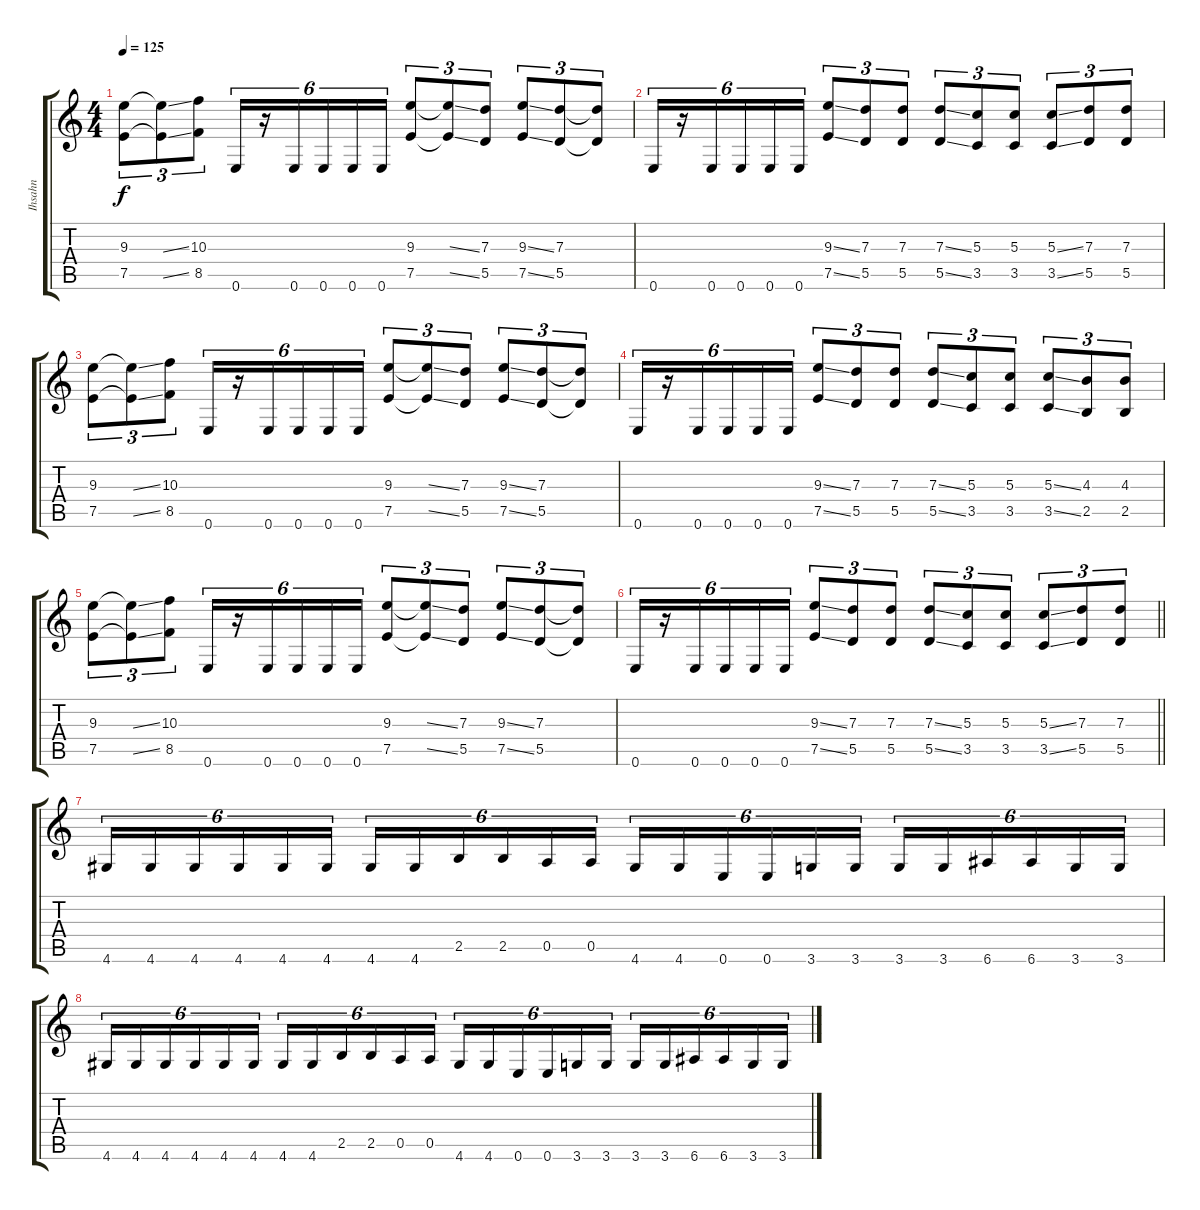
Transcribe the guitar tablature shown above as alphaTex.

\track ("Ihsahn" "Ihsahn") {instrument distortionguitar}
\staff {score tabs}
\tuning (E4 B3 G3 D3 A2 E2) {hide}
\ts (4 4)
\tempo 125
\clef g2
\ks c
(9.3 7.5).8{tu (3 2) dy f} (9.3{ss t} 7.5{ss t}).8{tu (3 2)} (10.3 8.5).8{tu (3 2)} 0.6.16{tu (6 4)} r.16{tu (6 4)} 0.6.16{tu (6 4)} 0.6.16{tu (6 4)} 0.6.16{tu (6 4)} 0.6.16{tu (6 4)} (9.3 7.5).8{tu (3 2)} (9.3{ss t} 7.5{ss t}).8{tu (3 2)} (7.3 5.5).8{tu (3 2)} (9.3{ss} 7.5{ss}).8{tu (3 2)} (7.3 5.5).8{tu (3 2)} (7.3{t} 5.5{t}).8{tu (3 2)} |
0.6.16{tu (6 4)} r.16{tu (6 4)} 0.6.16{tu (6 4)} 0.6.16{tu (6 4)} 0.6.16{tu (6 4)} 0.6.16{tu (6 4)} (9.3{ss} 7.5{ss}).8{tu (3 2)} (7.3 5.5).8{tu (3 2)} (7.3 5.5).8{tu (3 2)} (7.3{ss} 5.5{ss}).8{tu (3 2)} (5.3 3.5).8{tu (3 2)} (5.3 3.5).8{tu (3 2)} (5.3{ss} 3.5{ss}).8{tu (3 2)} (7.3 5.5).8{tu (3 2)} (7.3 5.5).8{tu (3 2)} |
(9.3 7.5).8{tu (3 2)} (9.3{ss t} 7.5{ss t}).8{tu (3 2)} (10.3 8.5).8{tu (3 2)} 0.6.16{tu (6 4)} r.16{tu (6 4)} 0.6.16{tu (6 4)} 0.6.16{tu (6 4)} 0.6.16{tu (6 4)} 0.6.16{tu (6 4)} (9.3 7.5).8{tu (3 2)} (9.3{ss t} 7.5{ss t}).8{tu (3 2)} (7.3 5.5).8{tu (3 2)} (9.3{ss} 7.5{ss}).8{tu (3 2)} (7.3 5.5).8{tu (3 2)} (7.3{t} 5.5{t}).8{tu (3 2)} |
0.6.16{tu (6 4)} r.16{tu (6 4)} 0.6.16{tu (6 4)} 0.6.16{tu (6 4)} 0.6.16{tu (6 4)} 0.6.16{tu (6 4)} (9.3{ss} 7.5{ss}).8{tu (3 2)} (7.3 5.5).8{tu (3 2)} (7.3 5.5).8{tu (3 2)} (7.3{ss} 5.5{ss}).8{tu (3 2)} (5.3 3.5).8{tu (3 2)} (5.3 3.5).8{tu (3 2)} (5.3{ss} 3.5{ss}).8{tu (3 2)} (4.3 2.5).8{tu (3 2)} (4.3 2.5).8{tu (3 2)} |
(9.3 7.5).8{tu (3 2)} (9.3{ss t} 7.5{ss t}).8{tu (3 2)} (10.3 8.5).8{tu (3 2)} 0.6.16{tu (6 4)} r.16{tu (6 4)} 0.6.16{tu (6 4)} 0.6.16{tu (6 4)} 0.6.16{tu (6 4)} 0.6.16{tu (6 4)} (9.3 7.5).8{tu (3 2)} (9.3{ss t} 7.5{ss t}).8{tu (3 2)} (7.3 5.5).8{tu (3 2)} (9.3{ss} 7.5{ss}).8{tu (3 2)} (7.3 5.5).8{tu (3 2)} (7.3{t} 5.5{t}).8{tu (3 2)} |
\barLineRight lightlight
0.6.16{tu (6 4)} r.16{tu (6 4)} 0.6.16{tu (6 4)} 0.6.16{tu (6 4)} 0.6.16{tu (6 4)} 0.6.16{tu (6 4)} (9.3{ss} 7.5{ss}).8{tu (3 2)} (7.3 5.5).8{tu (3 2)} (7.3 5.5).8{tu (3 2)} (7.3{ss} 5.5{ss}).8{tu (3 2)} (5.3 3.5).8{tu (3 2)} (5.3 3.5).8{tu (3 2)} (5.3{ss} 3.5{ss}).8{tu (3 2)} (7.3 5.5).8{tu (3 2)} (7.3 5.5).8{tu (3 2)} |
4.6.16{tu (6 4)} 4.6.16{tu (6 4)} 4.6.16{tu (6 4)} 4.6.16{tu (6 4)} 4.6.16{tu (6 4)} 4.6.16{tu (6 4)} 4.6.16{tu (6 4)} 4.6.16{tu (6 4)} 2.5.16{tu (6 4)} 2.5.16{tu (6 4)} 0.5.16{tu (6 4)} 0.5.16{tu (6 4)} 4.6.16{tu (6 4)} 4.6.16{tu (6 4)} 0.6.16{tu (6 4)} 0.6.16{tu (6 4)} 3.6.16{tu (6 4)} 3.6.16{tu (6 4)} 3.6.16{tu (6 4)} 3.6.16{tu (6 4)} 6.6.16{tu (6 4)} 6.6.16{tu (6 4)} 3.6.16{tu (6 4)} 3.6.16{tu (6 4)} |
4.6.16{tu (6 4)} 4.6.16{tu (6 4)} 4.6.16{tu (6 4)} 4.6.16{tu (6 4)} 4.6.16{tu (6 4)} 4.6.16{tu (6 4)} 4.6.16{tu (6 4)} 4.6.16{tu (6 4)} 2.5.16{tu (6 4)} 2.5.16{tu (6 4)} 0.5.16{tu (6 4)} 0.5.16{tu (6 4)} 4.6.16{tu (6 4)} 4.6.16{tu (6 4)} 0.6.16{tu (6 4)} 0.6.16{tu (6 4)} 3.6.16{tu (6 4)} 3.6.16{tu (6 4)} 3.6.16{tu (6 4)} 3.6.16{tu (6 4)} 6.6.16{tu (6 4)} 6.6.16{tu (6 4)} 3.6.16{tu (6 4)} 3.6.16{tu (6 4)}
